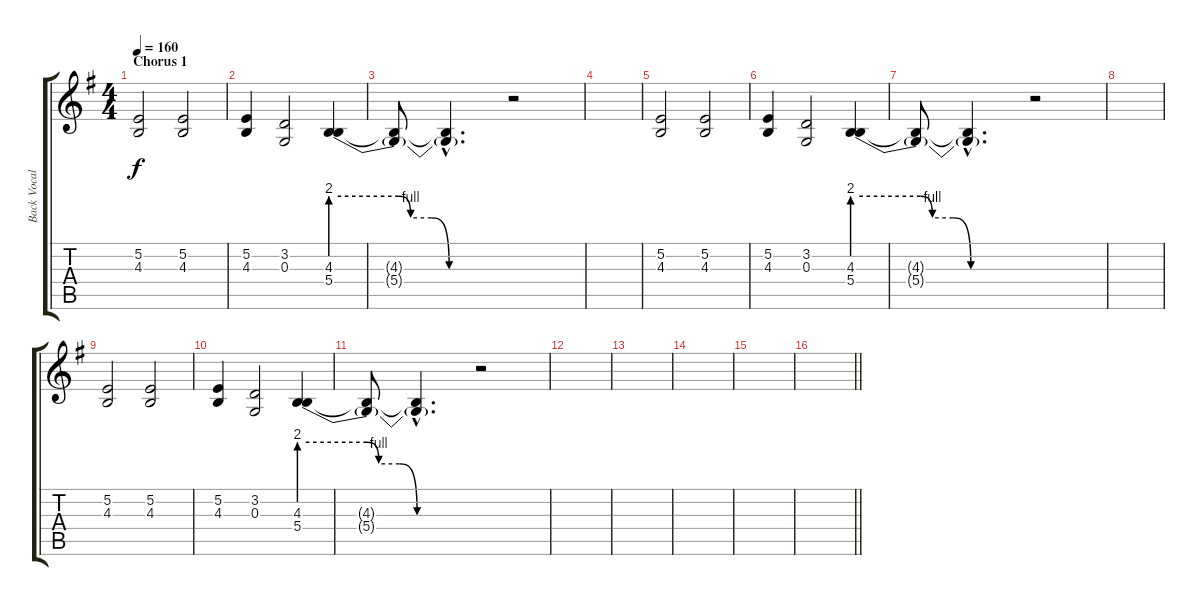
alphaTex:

\track ("Back Vocals" "Back Vocal") {instrument lead6voice}
\staff {score tabs}
\tuning (E4 B3 G3 D3 A2 E2) {hide}
\ts (4 4)
\section ("" "Chorus 1")
\tempo 160
\clef g2
\ks g
(5.2 4.3).2{dy f} (5.2 4.3).2 |
(5.2 4.3).4 (3.2 0.3).2 (4.3 5.4{be (custom 0 8 23 8 27 4 34 4 40 0 60 0)}).4 |
(4.3{t} 5.4{t}).8 (4.3{hac t} 5.4{hac t}).4{d} r.2 |
|
(5.2 4.3).2 (5.2 4.3).2 |
(5.2 4.3).4 (3.2 0.3).2 (4.3 5.4{be (custom 0 8 23 8 27 4 34 4 40 0 60 0)}).4 |
(4.3{t} 5.4{t}).8 (4.3{hac t} 5.4{hac t}).4{d} r.2 |
|
(5.2 4.3).2 (5.2 4.3).2 |
(5.2 4.3).4 (3.2 0.3).2 (4.3 5.4{be (custom 0 8 23 8 27 4 34 4 40 0 60 0)}).4 |
(4.3{t} 5.4{t}).8 (4.3{hac t} 5.4{hac t}).4{d} r.2 |
|
|
|
|
\barLineRight lightlight
